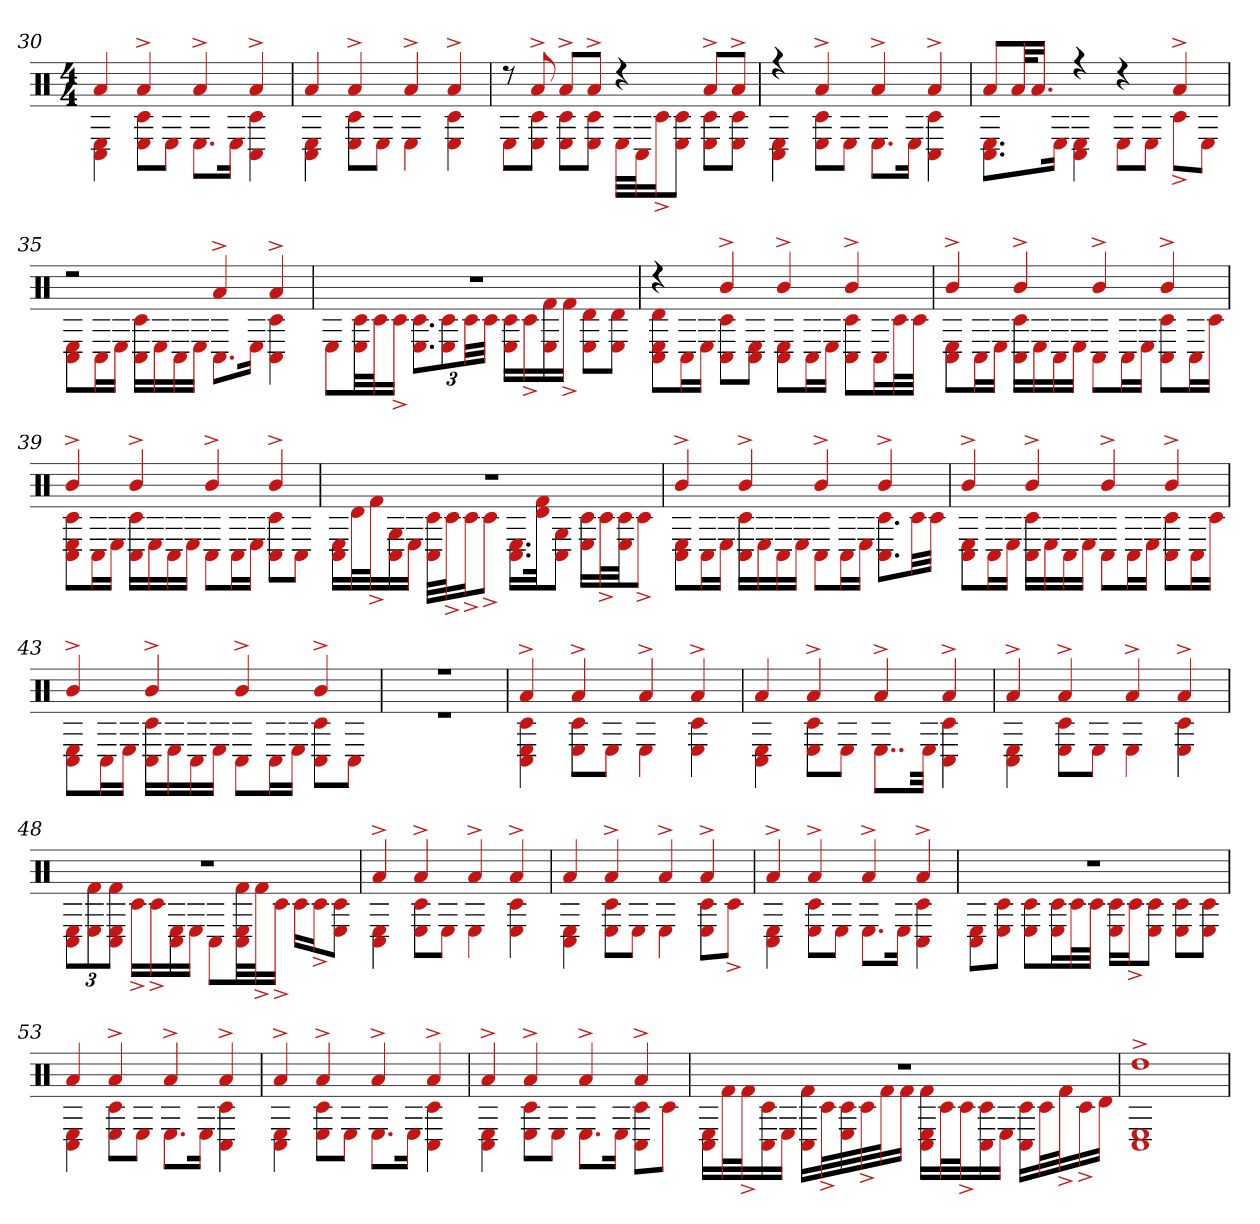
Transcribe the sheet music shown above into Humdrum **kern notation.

**kern
*part1
*staff1
*clefX
*k[]
*M4/4
=30
*^
4a	4C# 4E
4a^	8E 8c#L
.	8EJ
4a^	8.EL
.	16EJk
4a^	4C# 4c#
=31	=31
4a	4C# 4E
4a^	8E 8c#L
.	8EJ
4a^	4E
4a^	4E 4c#
=32	=32
8r	8EL
8a^	8c# 8EJ
8a^L	8E 8c#L
8a^J	8c# 8EJ
4r	32ELLL
.	32C#J
.	16c#^J
.	8c# 8EJ
8a^L	8c# 8EL
8a^J	8c# 8EJ
=33	=33
4r	4C# 4E
4a^	8E 8c#L
.	8EJ
4a^	8.EL
.	16EJk
4a^	4c# 4C#
=34	=34
8aL	8.C# 8.EL
32akL	.
16.aJJ	.
.	16EJk
4r	4E 4C#
4r	8EL
.	8EJ
4a^	8c#^L
.	8EJ
=35	=35
2r	8E 8C#L
.	16C#L
.	16EJJ
.	16C# 16c#LL
.	16E
.	16C#
.	16EJJ
4a^	8.C#L
.	16EJk
4a^	4c# 4C#
=36	=36
1r	8EL
.	32E 32c#LL
.	32c#J
.	16c#^JJ
.	12.E 12.c#L
.	12E 12c#
.	48c#LL
.	48c#JJJ
.	16E 16c#LL
.	16c#^
.	16f# 16E
.	16f#^JJ
.	8d 8EL
.	8d 8EJ
=37	=37
4r	8E 8C# 8dL
.	16C#L
.	16EJJ
4b^	8C# 8c#L
.	8E 8C#J
4b^	8E 8C#L
.	16C#L
.	16EJJ
4b^	8C# 8c#L
.	16C#L
.	32c#L
.	32c#JJJ
=38	=38
4b^	8C# 8EL
.	16C#L
.	16EJJ
4b^	16C# 16c#LL
.	16E
.	16C#
.	16EJJ
4b^	8C#L
.	16C#L
.	16EJJ
4b^	8C# 8c#L
.	16C#L
.	16c#JJ
=39	=39
4b^	8c# 8C# 8EL
.	16C#L
.	16EJJ
4b^	16C# 16c#LL
.	16E
.	16C#
.	16EJJ
4b^	8C#L
.	16C#L
.	16EJJ
4b^	8C# 8c#L
.	8C#J
=40	=40
1r	16C# 16ELL
.	32dL
.	32f#^J
.	16C# 16G
.	16EJJ
.	32c# 32C#LLL
.	32c#^J
.	16c#^J
.	8c#^J
.	16.E 16.C#LL
.	32d 32f#Jk
.	8C# 8GJ
.	16E 16c#LL
.	32c#^L
.	32c# 32EJJ
.	8c#^J
=41	=41
4b^	8C# 8EL
.	16C#L
.	16EJJ
4b^	16C# 16c#LL
.	16E
.	16C#
.	16EJJ
4b^	8C#L
.	16C#L
.	16EJJ
4b^	8.C# 8.c#L
.	32c#LL
.	32c#JJJ
=42	=42
4b^	8C# 8EL
.	16C#L
.	16EJJ
4b^	16C# 16c#LL
.	16E
.	16C#
.	16EJJ
4b^	8C#L
.	16C#L
.	16EJJ
4b^	8C# 8c#L
.	16C#L
.	16c#JJ
=43	=43
4b^	8C# 8EL
.	16C#L
.	16EJJ
4b^	16C# 16c#LL
.	16E
.	16C#
.	16EJJ
4b^	8C#L
.	16C#L
.	16EJJ
4b^	8C# 8c#L
.	8C#J
=44	=44
1r	1r
=45	=45
4a^	4c# 4E 4C#
4a^	8E 8c#L
.	8EJ
4a^	4E
4a^	4E 4c#
=46	=46
4a	4C# 4E
4a^	8E 8c#L
.	8EJ
4a^	8..EL
.	32EJkk
4a^	4c# 4C#
=47	=47
4a^	4C# 4E
4a^	8E 8c#L
.	8EJ
4a^	4E
4a^	4E 4c#
=48	=48
1r	12E 12C#L
.	12E 12f#
.	12C# 12f# 12EJ
.	16c#^LL
.	16c#^
.	16E 16C#
.	16EJJ
.	8C#L
.	32f# 32C# 32ELL
.	32f#^J
.	16c#^JJ
.	16c#LL
.	16c#^J
.	8E 8c#J
=49	=49
4a^	4C# 4E
4a^	8E 8c#L
.	8EJ
4a^	4E
4a^	4E 4c#
=50	=50
4a	4C# 4E
4a^	8E 8c#L
.	8EJ
4a^	4E
4a^	8E 8c#L
.	8c#^J
=51	=51
4a^	4C# 4E
4a^	8E 8c#L
.	8EJ
4a^	8.EL
.	16EJk
4a^	4c# 4C#
=52	=52
1r	8E 8C#L
.	8c# 8EJ
.	8c# 8EL
.	16c# 16EL
.	32c#L
.	32c#JJJ
.	16E 16c#LL
.	16c#^J
.	8c# 8EJ
.	8E 8c#L
.	8E 8c#J
=53	=53
4a	4E 4C#
4a^	8E 8c#L
.	8EJ
4a^	8.EL
.	16EJk
4a^	4c# 4C#
=54	=54
4a^	4E 4C#
4a^	8E 8c#L
.	8EJ
4a^	8.EL
.	16EJk
4a^	4c# 4C#
=55	=55
4a^	4C# 4E
4a^	8E 8c#L
.	8EJ
4a^	8.EL
.	16EJk
4a^	8C# 8c#L
.	8c#J
=56	=56
1r	16E 16C#LL
.	32f#L
.	32f#^J
.	16C# 16c#
.	16EJJ
.	16C# 16f#LL
.	32c#^L
.	32c# 32E
.	32c#^
.	32f#J
.	16f#JJ
.	16E 16f# 16C#LL
.	32c#L
.	32c#^J
.	16C# 16c#
.	16EJJ
.	16c# 16C#LL
.	32c#L
.	32f#^J
.	16c#^
.	16dJJ
=57	=57
1dd^	1E 1C#
*v	*v
=
*-
